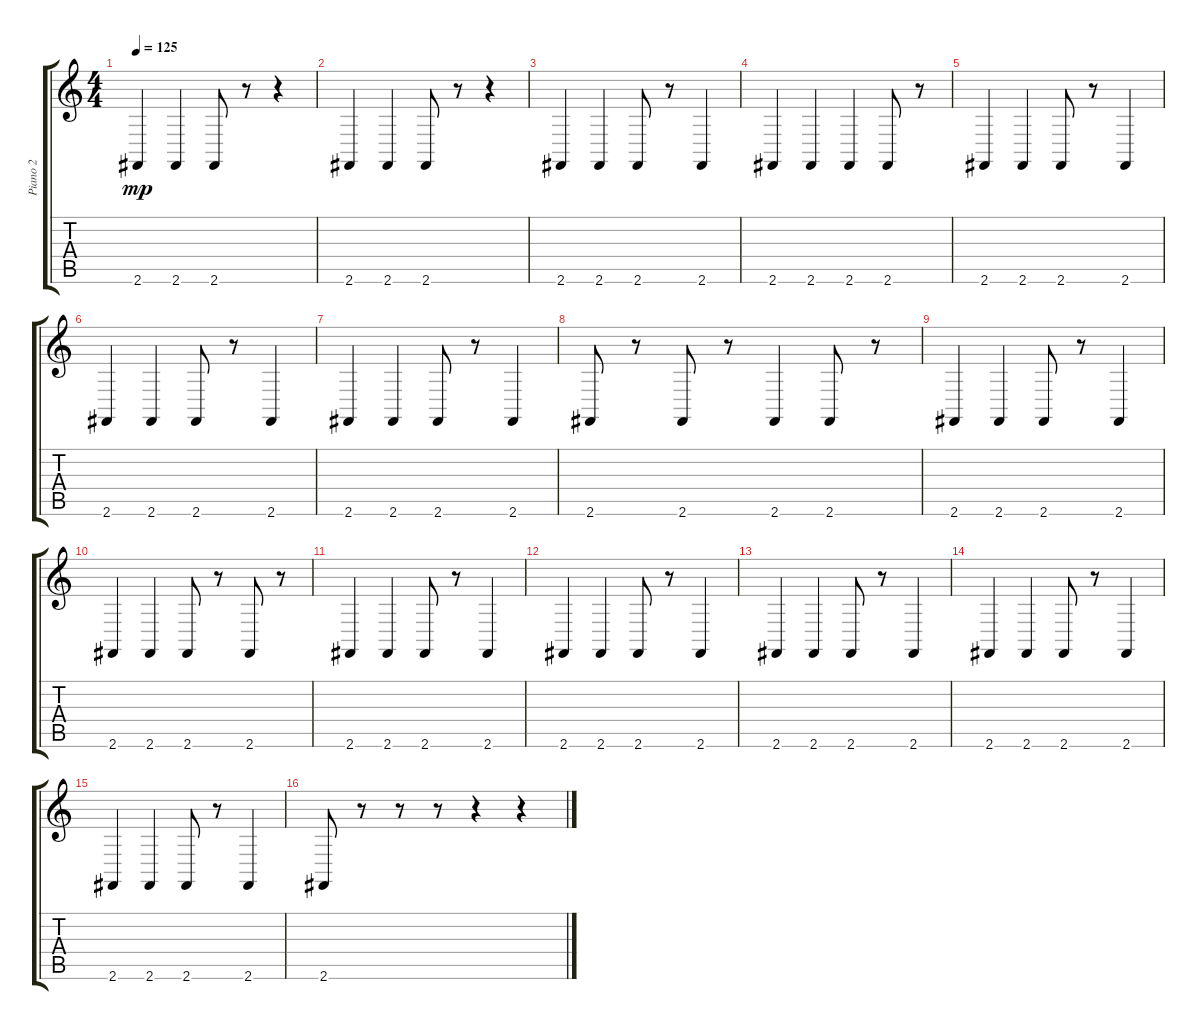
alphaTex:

\track ("Piano 2" "Piano 2") {instrument acousticgrandpiano}
\staff {score tabs}
\tuning (E4 B3 G3 D3 A2 E2) {hide}
\ts (4 4)
\tempo 125
\clef g2
\ks c
2.6.4{dy mp} 2.6.4 2.6.8 r.8 r.4 |
2.6.4 2.6.4 2.6.8 r.8 r.4 |
2.6.4 2.6.4 2.6.8 r.8 2.6.4 |
2.6.4 2.6.4 2.6.4 2.6.8 r.8 |
2.6.4 2.6.4 2.6.8 r.8 2.6.4 |
2.6.4 2.6.4 2.6.8 r.8 2.6.4 |
2.6.4 2.6.4 2.6.8 r.8 2.6.4 |
2.6.8 r.8 2.6.8 r.8 2.6.4 2.6.8 r.8 |
2.6.4 2.6.4 2.6.8 r.8 2.6.4 |
2.6.4 2.6.4 2.6.8 r.8 2.6.8 r.8 |
2.6.4 2.6.4 2.6.8 r.8 2.6.4 |
2.6.4 2.6.4 2.6.8 r.8 2.6.4 |
2.6.4 2.6.4 2.6.8 r.8 2.6.4 |
2.6.4 2.6.4 2.6.8 r.8 2.6.4 |
2.6.4 2.6.4 2.6.8 r.8 2.6.4 |
2.6.8 r.8 r.8 r.8 r.4 r.4
